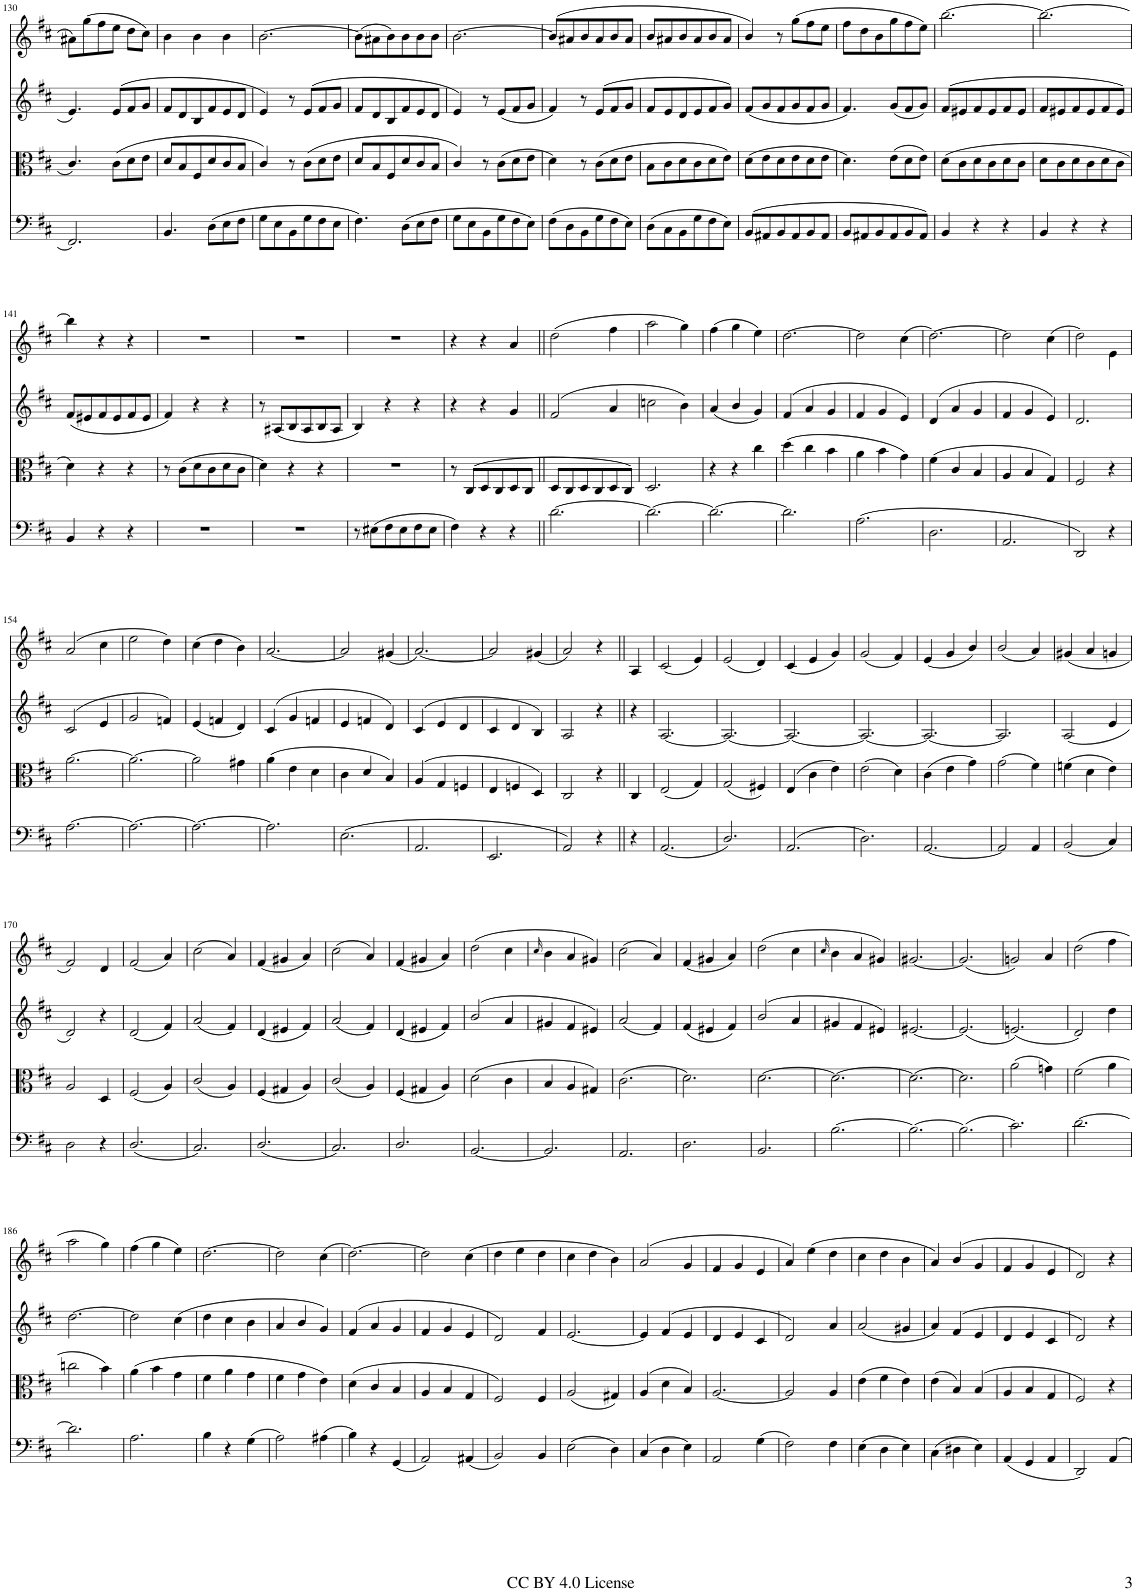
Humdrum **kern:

**kern	**kern	**kern	**kern
*part4	*part3	*part2	*part1
*staff4	*staff3	*staff2	*staff1
*I"Cello	*I"Viola	*I"Violin II	*I"Violin I
*	*I'Vla	*I'Vln	*I'Vln
!!LO:PB:g=z
*clefF4	*clefC3	*clefG2	*clefG2
*k[f#c#]	*k[f#c#]	*k[f#c#]	*k[f#c#]
*M3/4	*M3/4	*M3/4	*M3/4
=130	=130	=130	=130
2.FF#/]	4.c#/	4.e/	8a#X\L
.	.	.	(>8gg\
.	.	.	8ff#\
.	(>8c#\L	(>8e/L	8ee\J
.	8d\	8f#/	8dd\L
.	8e\J	8g/J	8cc#\J)
=131	=131	=131	=131
4.BB/	8d/L	8f#/L	4b\
.	8B/	8d/	.
.	8F#/	8B/	4b\
(>8D\L	8d/	8f#/	.
8E\	8c#/	8e/	4b\
8F#\J	8B/J	8d/J	.
=132	=132	=132	=132
8G\L	4c#/)	4e/)	[2.b\
8E\	.	.	.
8BB\	8r	8r	.
8G\	(>8c#\L	(>8e/L	.
8F#\	8d\	8f#/	.
8E\J	8e\J	8g/J	.
=133	=133	=133	=133
4.F#\)	8d/L	8f#/L	(>8b\L]
.	8B/	8d/	8a#X\
.	8F#/	8B/	8b\)
(>8D\L	8d/	8f#/	8b\
8E\	8c#/	8e/	8b\
8F#\J	8B/J	8d/J	8b\J
=134	=134	=134	=134
8G\L	4c#/)	4e/)	[2.b\
8E\	.	.	.
8BB\	8r	8r	.
8G\	(>8c#\L	(8e/L	.
8F#\	8d\	8f#/	.
8E\J)	8e\J	8g/J	.
=135	=135	=135	=135
(>8F#\L	4d\)	4f#/)	(>8b/L]
8D\	.	.	8a#X/
8BB\	8r	8r	8b/
8G\	(>8c#\L	(>8e/L	8a#/
8F#\	8d\	8f#/	8b/
8E\J)	8e\J	8g/J	8a#/J
=136	=136	=136	=136
(>8D\L	8B\L	8f#/L	8b/L
8C#\	8c#\	8e/	8a#X/
8BB\	8d\	8d/	8b/
8G\	8c#\	8e/	8a#/
8F#\	8d\	8f#/	8b/
8E\J)	8e\J)	8g/J)	8a#/J
=137	=137	=137	=137
(>8BB/L	(>8d\L	(8f#/L	4b/)
8AA#X/	8e\	8g/	.
8BB/	8d\	8f#/	8r
8AA#/	8e\	8g/	(>8gg\L
8BB/	8d\	8f#/	8ff#\
8AA#/J	8e\J	8g/J	8ee\J
=138	=138	=138	=138
8BB/L	4.d\)	4.f#/)	8ff#\L
8AA#X/	.	.	8dd\
8BB/	.	.	8b\
8AA#/	(>8e\L	(8g/L	8gg\
8BB/	8d\	8f#/	8ff#\
8AA#/J)	8e\J)	8g/J)	8ee\J)
=139	=139	=139	=139
4BB/	(>8d\L	(>8f#/L	[2.bb\
.	8c#\	8e#X/	.
4r	8d\	8f#/	.
.	8c#\	8e#/	.
4r	8d\	8f#/	.
.	8c#\J	8e#/J	.
=140	=140	=140	=140
4BB/	8d\L	8f#/L	2.bb\_
.	8c#\	8e#X/	.
4r	8d\	8f#/	.
.	8c#\	8e#/	.
4r	8d\	8f#/	.
.	8c#\J	8e#/J)	.
!!LO:LB:g=z
=141	=141	=141	=141
4BB/	4d\)	(8f#/L	4bb\]
.	.	8e#X/	.
4r	4r	8f#/	4r
.	.	8e#/	.
4r	4r	8f#/	4r
.	.	8e#/J	.
=142	=142	=142	=142
2.r	8r	4f#/)	2.r
.	(>8c#\L	.	.
.	8d\	4r	.
.	8c#\	.	.
.	8d\	4r	.
.	8c#\J	.	.
=143	=143	=143	=143
2.r	4d\)	8r	2.r
.	.	(8A#X/L	.
.	4r	8B/	.
.	.	8A#/	.
.	4r	8B/	.
.	.	8A#/J	.
=144	=144	=144	=144
8r	2.r	4B/)	2.r
(>8E#X\L	.	.	.
8F#\	.	4r	.
8E#\	.	.	.
8F#\	.	4r	.
8E#\J	.	.	.
=145	=145	=145	=145
4F#\)	8r	4r	4r
.	(>8C#/L	.	.
4r	8D/	4r	4r
.	8C#/	.	.
4r	8D/	4g/	4a/
.	8C#/J	.	.
=146||	=146||	=146||	=146||
[2.d\	8D/L	(>2f#/	(2dd\
.	8C#/	.	.
.	8D/	.	.
.	8C#/	.	.
.	8D/	4a/	4ff#\
.	8C#/J)	.	.
=147	=147	=147	=147
2.d\_	2.D/	2ccn\	2aa\
.	.	4b\)	4gg\)
=148	=148	=148	=148
2.d\_	4r	(4a/	(>4ff#\
.	4r	4b/	4gg\
.	4cc#\	4g/)	4ee\)
=149	=149	=149	=149
2.d\]	(>4dd\	(>4f#/	[2.dd\
.	4cc#\	4a/	.
.	4b\	4g/	.
=150	=150	=150	=150
(>2.A\	4a\	4f#/	2dd\]
.	4b\	4g/	.
.	4g\)	4e/)	(>4cc#\
=151	=151	=151	=151
2.D\	(>4f#\	(>4d/	[2.dd\)
.	4c#/	4a/	.
.	4B/	4g/	.
=152	=152	=152	=152
2.AA/	4A/	4f#/	2dd\]
.	4B/	4g/	.
.	4G/)	4e/)	(>4cc#\
=153	=153	=153	=153
2DD/)	2F#/	2.d/	2dd\)
4r	4r	.	4e\
!!LO:LB:g=z
=154	=154	=154	=154
[2.A\	[2.a\	(>2c#/	(>2a/
.	.	4e/	4cc#\
=155	=155	=155	=155
2.A\_	2.a\_	2g/	2ee\
.	.	4fn/)	4dd\)
=156	=156	=156	=156
2.A\_	2a\]	(4e/	(>4cc#\
.	.	4fn/	4dd\
.	4g#X\	4d/)	4b\)
=157	=157	=157	=157
2.A\]	(>4a\	(>4c#/	[2.a/
.	4e\	4g/	.
.	4d\	4fn/	.
=158	=158	=158	=158
(>2.E\	4c#\	4e/	2a/]
.	4d/	4fn/	.
.	4B/)	4d/)	(4g#X/
=159	=159	=159	=159
2.AA/	(>4A/	(>4c#/	[2.a/)
.	4G/	4e/	.
.	4Fn/	4d/	.
=160	=160	=160	=160
2.EE/	4E/	4c#/	2a/]
.	4Fn/	4d/	.
.	4D/)	4B/)	(4g#X/
=161	=161	=161	=161
2AA/)	2C#/	2A/	2a/)
4r	4r	4r	4r
=162||	=162||	=162||	=162||
4r	4C#/	4r	4A/
=163	=163	=163	=163
(2.AA/	(2E/	[2.A/	(2c#/
.	4G/)	.	4e/)
=164	=164	=164	=164
2.D/)	(2G/	2.A/_	(2e/
.	4F#X/)	.	4d/)
=165	=165	=165	=165
(2.AA/	(>4E/	2.A/_	(4c#/
.	4c#\	.	4e/
.	4e\)	.	4g/)
=166	=166	=166	=166
2.D\)	(>2e\	2.A/_	(2g/
.	4d\)	.	4f#/)
=167	=167	=167	=167
[2.AA/	(>4c#\	2.A/_	(4e/
.	4e\	.	4g/
.	4g\)	.	4b/)
=168	=168	=168	=168
2AA/]	(>2g\	2.A/]	(2b/
4AA/	4f#\)	.	4a/)
=169	=169	=169	=169
(2BB/	(>4fn\	(2A/	(4g#X/
.	4d\	.	4a/
4C#/)	4e\)	4e/	4gn/
!!LO:LB:g=z
=170	=170	=170	=170
2D\	2A/	2d/)	2f#/)
4r	4D/	4r	4d/
=171	=171	=171	=171
(2.D/	(2F#/	(2d/	(2f#/
.	4A/)	4f#/)	4a/)
=172	=172	=172	=172
2.C#/)	(2c#/	(2a/	(>2cc#\
.	4A/)	4f#/)	4a/)
=173	=173	=173	=173
(2.D/	(4F#/	(4d/	(4f#/
.	4G#X/	4e#X/	4g#X/
.	4A/)	4f#/)	4a/)
=174	=174	=174	=174
2.C#/)	(2c#/	(2a/	(>2cc#\
.	4A/)	4f#/)	4a/)
=175	=175	=175	=175
2.D/	(4F#/	(4d/	(4f#/
.	4G#X/	4e#X/	4g#X/
.	4A/)	4f#/)	4a/)
=176	=176	=176	=176
[2.BB/	(>2d\	(>2b/	(>2dd\
.	4c#\	4a/	4cc#\
=177	=177	=177	=177
.	.	.	16qcc#/
2.BB/]	4B/	4g#X/	4b\
.	4A/	4f#/	4a/
.	4G#X/)	4e#X/)	4g#X/)
=178	=178	=178	=178
2.AA/	(>2.c#\	(2a/	(>2cc#\
.	.	4f#/)	4a/)
=179	=179	=179	=179
2.D\	2.d\)	(4f#/	(4f#/
.	.	4e#X/	4g#X/
.	.	4f#/)	4a/)
=180	=180	=180	=180
2.BB/	[2.d\	(>2b/	(>2dd\
.	.	4a/	4cc#\
=181	=181	=181	=181
.	.	.	16qcc#/
[2.B\	2.d\_	4g#X/	4b\
.	.	4f#/	4a/
.	.	4e#X/)	4g#X/)
=182	=182	=182	=182
2.B\_	2.d\_	[2.e#X/	[2.g#X/
=183	=183	=183	=183
(>2.B\]	2.d\]	(2.e#/]	(2.g#/]
=184	=184	=184	=184
2.c#\)	(>2a\	(2.en/)	2gn/)
.	4gn\)	.	4a/
=185	=185	=185	=185
[2.d\	(>2f#\	2d/)	(>2dd\
.	4a\	4dd\	4ff#\
!!LO:LB:g=z
=186	=186	=186	=186
2.d\]	2ccn\	[2.dd\	2aa\
.	4b\)	.	4gg\)
=187	=187	=187	=187
2.A\	(>4a\	2dd\]	(>4ff#\
.	4b\	.	4gg\
.	4g\	(>4cc#\	4ee\)
=188	=188	=188	=188
4B\	4f#\	4dd\	[2.dd\
4r	4a\	4cc#\	.
(>4G\	4g\	4b\	.
=189	=189	=189	=189
2A\)	4f#\	4a/	2dd\]
.	4g\	4b/	.
(>4A#X\	4e\)	4g/)	(>4cc#\
=190	=190	=190	=190
4B\)	(>4d\	(>4f#/	[2.dd\)
4r	4c#/	4a/	.
(4GG/	4B/	4g/	.
=191	=191	=191	=191
2AA/)	4A/	4f#/	2dd\]
.	4B/	4g/	.
(4AA#X/	4G/	4e/	(>4cc#\
=192	=192	=192	=192
2BB/)	2F#/)	2d/)	4dd\
.	.	.	4ee\
4BB/	4F#/	4f#/	4dd\
=193	=193	=193	=193
(>2E\	(2A/	[2.e/	4cc#\
.	.	.	4dd\
4D\)	4G#X/)	.	4b\)
=194	=194	=194	=194
(>4C#/	(>4A/	4e/]	(>2a/
4D\	4d\	(>4f#/	.
4E\)	4B/)	4e/	4g/
=195	=195	=195	=195
2AA/	[2.A/	4d/	4f#/
.	.	4e/	4g/
(>4G\	.	4c#/	4e/
=196	=196	=196	=196
2F#\)	2A/]	2d/)	4a/)
.	.	.	(>4ee\
4F#\	4A/	4a/	4dd\
=197	=197	=197	=197
(>4E\	(>4e\	(2a/	4cc#\
4D\	4f#\	.	4dd\
4E\)	4e\)	4g#X/	4b\
=198	=198	=198	=198
(>4C#\	(>4e\	4a/)	4a/)
4D#X\	4B/)	(>4f#/	(>4b/
4E\)	(>4B/	4e/	4g/
=199	=199	=199	=199
(4AA/	4A/	4d/	4f#/
4GG/	4B/	4e/	4g/
4AA/	4G/	4c#/	4e/
=200	=200	=200	=200
2DD/)	2F#/)	2d/)	2d/)
4AA/	4r	4r	4r
=	=	=	=
*-	*-	*-	*-
